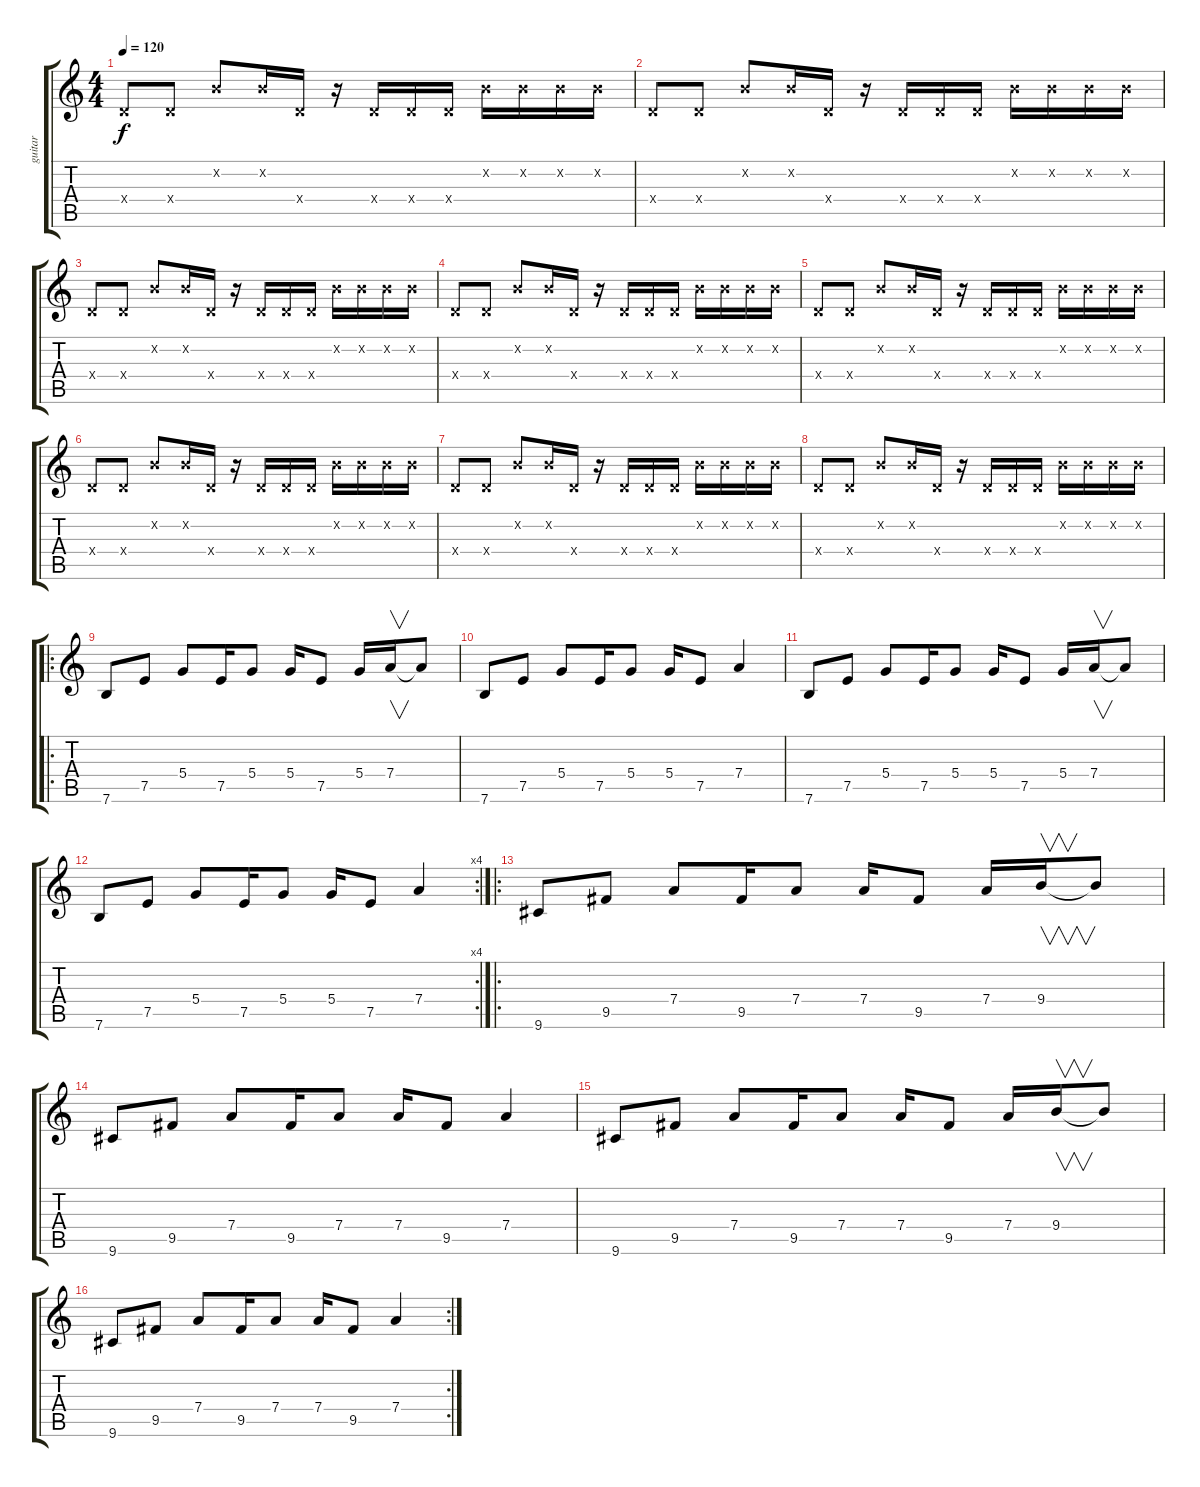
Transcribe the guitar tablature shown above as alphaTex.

\track ("guitar" "guitar") {instrument overdrivenguitar}
\staff {score tabs}
\tuning (E4 B3 G3 D3 A2 E2) {hide}
\ts (4 4)
\tempo 120
\clef g2
\ks c
0.4{x}.8{dy f instrument overdrivenguitar} 0.4{x}.8 0.2{x}.8 0.2{x}.16 0.4{x}.16 r.16 0.4{x}.16 0.4{x}.16 0.4{x}.16 0.2{x}.16 0.2{x}.16 0.2{x}.16 0.2{x}.16 |
0.4{x}.8 0.4{x}.8 0.2{x}.8 0.2{x}.16 0.4{x}.16 r.16 0.4{x}.16 0.4{x}.16 0.4{x}.16 0.2{x}.16 0.2{x}.16 0.2{x}.16 0.2{x}.16 |
0.4{x}.8 0.4{x}.8 0.2{x}.8 0.2{x}.16 0.4{x}.16 r.16 0.4{x}.16 0.4{x}.16 0.4{x}.16 0.2{x}.16 0.2{x}.16 0.2{x}.16 0.2{x}.16 |
0.4{x}.8 0.4{x}.8 0.2{x}.8 0.2{x}.16 0.4{x}.16 r.16 0.4{x}.16 0.4{x}.16 0.4{x}.16 0.2{x}.16 0.2{x}.16 0.2{x}.16 0.2{x}.16 |
0.4{x}.8 0.4{x}.8 0.2{x}.8 0.2{x}.16 0.4{x}.16 r.16 0.4{x}.16 0.4{x}.16 0.4{x}.16 0.2{x}.16 0.2{x}.16 0.2{x}.16 0.2{x}.16 |
0.4{x}.8 0.4{x}.8 0.2{x}.8 0.2{x}.16 0.4{x}.16 r.16 0.4{x}.16 0.4{x}.16 0.4{x}.16 0.2{x}.16 0.2{x}.16 0.2{x}.16 0.2{x}.16 |
0.4{x}.8 0.4{x}.8 0.2{x}.8 0.2{x}.16 0.4{x}.16 r.16 0.4{x}.16 0.4{x}.16 0.4{x}.16 0.2{x}.16 0.2{x}.16 0.2{x}.16 0.2{x}.16 |
0.4{x}.8 0.4{x}.8 0.2{x}.8 0.2{x}.16 0.4{x}.16 r.16 0.4{x}.16 0.4{x}.16 0.4{x}.16 0.2{x}.16 0.2{x}.16 0.2{x}.16 0.2{x}.16 |
\ro
7.6.8 7.5.8 5.4.8 7.5.16 5.4.8 5.4.16 7.5.8 5.4.16 7.4.16{v} 7.4{t}.8 |
7.6.8 7.5.8 5.4.8 7.5.16 5.4.8 5.4.16 7.5.8 7.4.4 |
7.6.8 7.5.8 5.4.8 7.5.16 5.4.8 5.4.16 7.5.8 5.4.16 7.4.16{v} 7.4{t}.8 |
\rc 4
7.6.8 7.5.8 5.4.8 7.5.16 5.4.8 5.4.16 7.5.8 7.4.4 |
\ro
9.6.8 9.5.8 7.4.8 9.5.16 7.4.8 7.4.16 9.5.8 7.4.16 9.4.16{v} 9.4{t}.8 |
9.6.8 9.5.8 7.4.8 9.5.16 7.4.8 7.4.16 9.5.8 7.4.4 |
9.6.8 9.5.8 7.4.8 9.5.16 7.4.8 7.4.16 9.5.8 7.4.16 9.4.16{v} 9.4{t}.8 |
\rc 2
9.6.8 9.5.8 7.4.8 9.5.16 7.4.8 7.4.16 9.5.8 7.4.4
